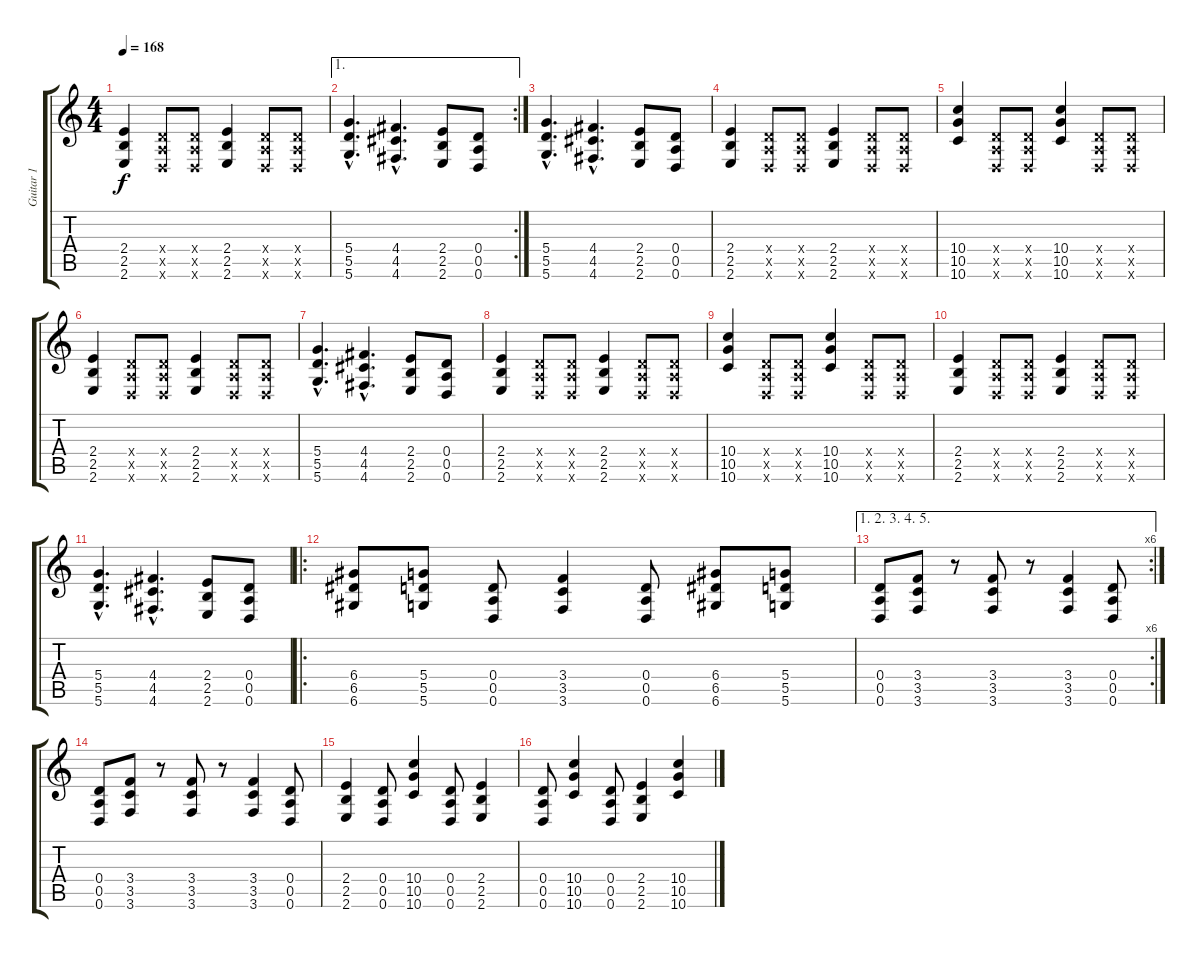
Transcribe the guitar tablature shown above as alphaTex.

\track ("Guitar 1" "Guitar 1") {instrument overdrivenguitar}
\staff {score tabs}
\tuning (E4 B3 G3 D3 A2 D2) {hide}
\ts (4 4)
\tempo 168
\clef g2
\ks c
(2.4 2.5 2.6).4{dy f} (0.4{x} 0.5{x} 0.6{x}).8 (0.4{x} 0.5{x} 0.6{x}).8 (2.4 2.5 2.6).4 (0.4{x} 0.5{x} 0.6{x}).8 (0.4{x} 0.5{x} 0.6{x}).8 |
\ae 1
\rc 2
(5.4{hac} 5.5{hac} 5.6{hac}).4{d} (4.4{hac} 4.5{hac} 4.6{hac}).4{d} (2.4 2.5 2.6).8 (0.4 0.5 0.6).8 |
(5.4{hac} 5.5{hac} 5.6{hac}).4{d} (4.4{hac} 4.5{hac} 4.6{hac}).4{d} (2.4 2.5 2.6).8 (0.4 0.5 0.6).8 |
(2.4 2.5 2.6).4 (0.4{x} 0.5{x} 0.6{x}).8 (0.4{x} 0.5{x} 0.6{x}).8 (2.4 2.5 2.6).4 (0.4{x} 0.5{x} 0.6{x}).8 (0.4{x} 0.5{x} 0.6{x}).8 |
(10.4 10.5 10.6).4 (0.4{x} 0.5{x} 0.6{x}).8 (0.4{x} 0.5{x} 0.6{x}).8 (10.4 10.5 10.6).4 (0.4{x} 0.5{x} 0.6{x}).8 (0.4{x} 0.5{x} 0.6{x}).8 |
(2.4 2.5 2.6).4 (0.4{x} 0.5{x} 0.6{x}).8 (0.4{x} 0.5{x} 0.6{x}).8 (2.4 2.5 2.6).4 (0.4{x} 0.5{x} 0.6{x}).8 (0.4{x} 0.5{x} 0.6{x}).8 |
(5.4{hac} 5.5{hac} 5.6{hac}).4{d} (4.4{hac} 4.5{hac} 4.6{hac}).4{d} (2.4 2.5 2.6).8 (0.4 0.5 0.6).8 |
(2.4 2.5 2.6).4 (0.4{x} 0.5{x} 0.6{x}).8 (0.4{x} 0.5{x} 0.6{x}).8 (2.4 2.5 2.6).4 (0.4{x} 0.5{x} 0.6{x}).8 (0.4{x} 0.5{x} 0.6{x}).8 |
(10.4 10.5 10.6).4 (0.4{x} 0.5{x} 0.6{x}).8 (0.4{x} 0.5{x} 0.6{x}).8 (10.4 10.5 10.6).4 (0.4{x} 0.5{x} 0.6{x}).8 (0.4{x} 0.5{x} 0.6{x}).8 |
(2.4 2.5 2.6).4 (0.4{x} 0.5{x} 0.6{x}).8 (0.4{x} 0.5{x} 0.6{x}).8 (2.4 2.5 2.6).4 (0.4{x} 0.5{x} 0.6{x}).8 (0.4{x} 0.5{x} 0.6{x}).8 |
(5.4{hac} 5.5{hac} 5.6{hac}).4{d} (4.4{hac} 4.5{hac} 4.6{hac}).4{d} (2.4 2.5 2.6).8 (0.4 0.5 0.6).8 |
\ro
(6.4 6.5 6.6).8 (5.4 5.5 5.6).8 (0.4 0.5 0.6).8 (3.4 3.5 3.6).4 (0.4 0.5 0.6).8 (6.4 6.5 6.6).8 (5.4 5.5 5.6).8 |
\ae (1 2 3 4 5)
\rc 6
(0.4 0.5 0.6).8 (3.4 3.5 3.6).8 r.8 (3.4 3.5 3.6).8 r.8 (3.4 3.5 3.6).4 (0.4 0.5 0.6).8 |
(0.4 0.5 0.6).8 (3.4 3.5 3.6).8 r.8 (3.4 3.5 3.6).8 r.8 (3.4 3.5 3.6).4 (0.4 0.5 0.6).8 |
(2.4 2.5 2.6).4 (0.4 0.5 0.6).8 (10.4 10.5 10.6).4 (0.4 0.5 0.6).8 (2.4 2.5 2.6).4 |
(0.4 0.5 0.6).8 (10.4 10.5 10.6).4 (0.4 0.5 0.6).8 (2.4 2.5 2.6).4 (10.4 10.5 10.6).4
